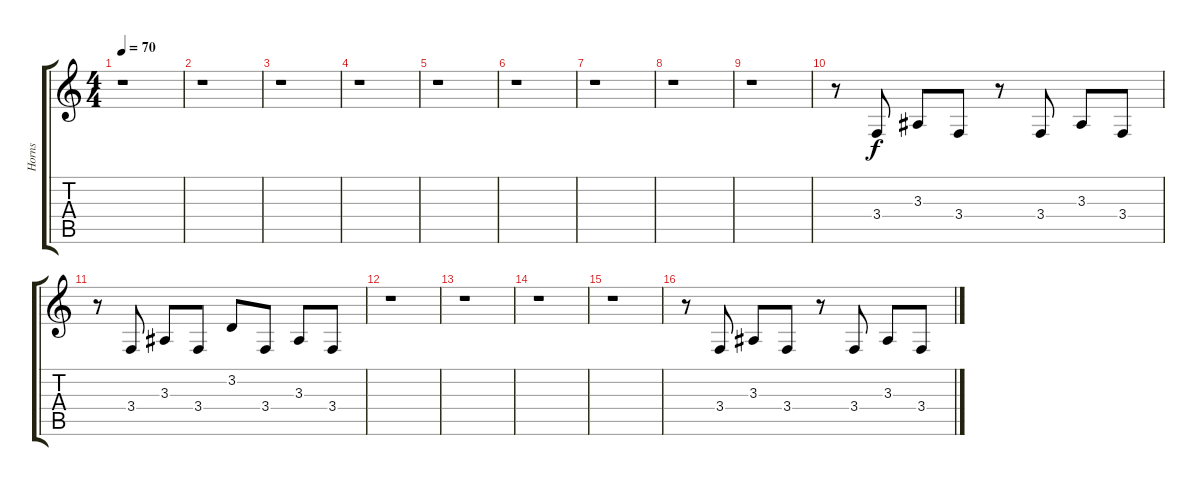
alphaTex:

\track ("Horns               " "Horns     ") {instrument stringensemble1}
\staff {score tabs}
\tuning (E4 B3 G3 D3 A2 E2) {hide}
\ts (4 4)
\tempo 70
\clef g2
\ks c
r.1{dy f instrument stringensemble1} |
r.1 |
r.1 |
r.1 |
r.1 |
r.1 |
r.1 |
r.1 |
r.1 |
r.8 3.4.8 3.3.8 3.4.8 r.8 3.4.8 3.3.8 3.4.8 |
r.8 3.4.8 3.3.8 3.4.8 3.2.8 3.4.8 3.3.8 3.4.8 |
r.1 |
r.1 |
r.1 |
r.1 |
r.8 3.4.8 3.3.8 3.4.8 r.8 3.4.8 3.3.8 3.4.8
